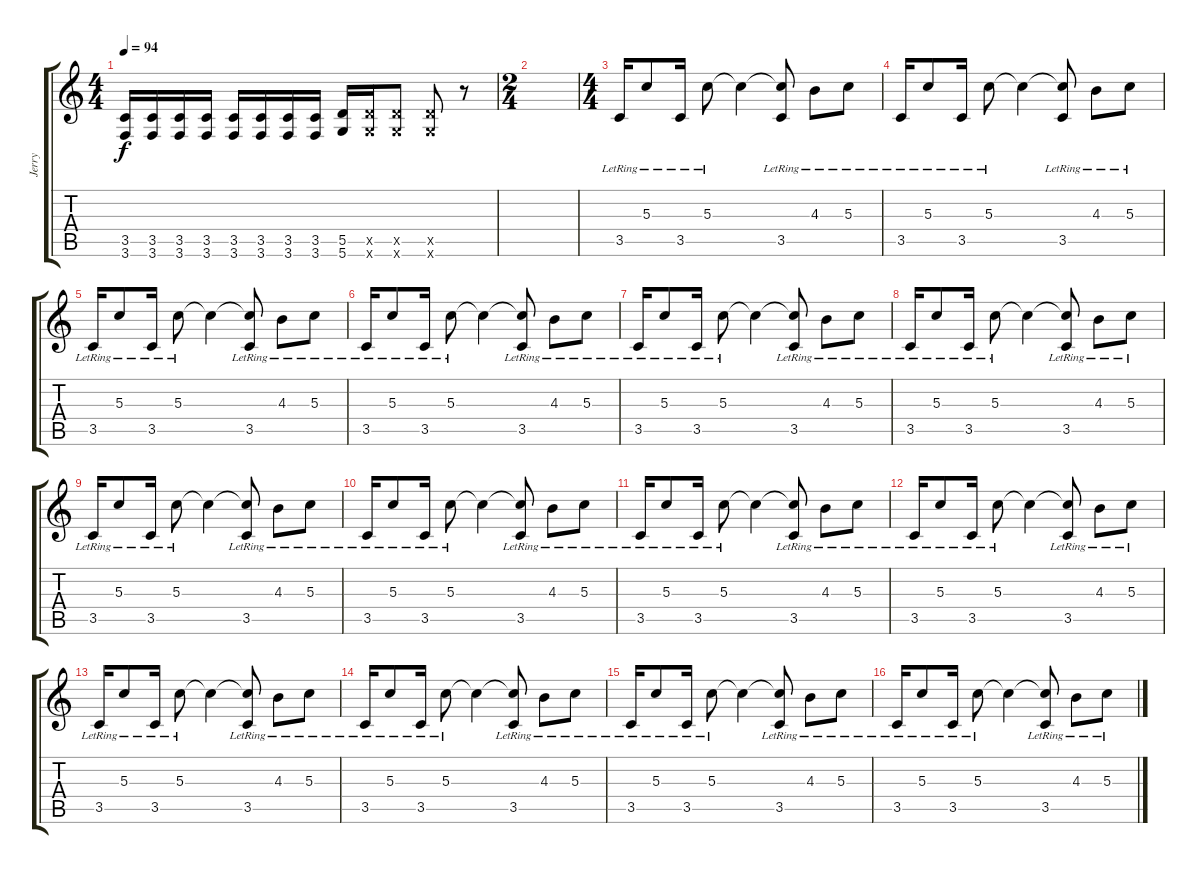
\track ("Jerry" "Jerry") {instrument distortionguitar}
\staff {score tabs}
\tuning (E4 B3 G3 D3 A2 D2) {hide}
\ts (4 4)
\tempo 94
\clef g2
\ks c
(3.5 3.6).16{dy f} (3.5 3.6).16 (3.5 3.6).16 (3.5 3.6).16 (3.5 3.6).16 (3.5 3.6).16 (3.5 3.6).16 (3.5 3.6).16 (5.5 5.6).16 (5.5{x} 5.6{x}).16 (5.5{x} 5.6{x}).8 (5.5{x} 5.6{x}).8 r.8 |
\ts (2 4)
|
\ts (4 4)
3.5{lr}.16{instrument electricguitarclean} 5.3{lr}.8 3.5{lr}.16 5.3{lr}.8 5.3{t}.4 (5.3{t} 3.5{lr}).8 4.3{lr}.8 5.3{lr}.8 |
3.5{lr}.16 5.3{lr}.8 3.5{lr}.16 5.3{lr}.8 5.3{t}.4 (5.3{t} 3.5{lr}).8 4.3{lr}.8 5.3{lr}.8 |
3.5{lr}.16 5.3{lr}.8 3.5{lr}.16 5.3{lr}.8 5.3{t}.4 (5.3{t} 3.5{lr}).8 4.3{lr}.8 5.3{lr}.8 |
3.5{lr}.16 5.3{lr}.8 3.5{lr}.16 5.3{lr}.8 5.3{t}.4 (5.3{t} 3.5{lr}).8 4.3{lr}.8 5.3{lr}.8 |
3.5{lr}.16 5.3{lr}.8 3.5{lr}.16 5.3{lr}.8 5.3{t}.4 (5.3{t} 3.5{lr}).8 4.3{lr}.8 5.3{lr}.8 |
3.5{lr}.16 5.3{lr}.8 3.5{lr}.16 5.3{lr}.8 5.3{t}.4 (5.3{t} 3.5{lr}).8 4.3{lr}.8 5.3{lr}.8 |
3.5{lr}.16 5.3{lr}.8 3.5{lr}.16 5.3{lr}.8 5.3{t}.4 (5.3{t} 3.5{lr}).8 4.3{lr}.8 5.3{lr}.8 |
3.5{lr}.16 5.3{lr}.8 3.5{lr}.16 5.3{lr}.8 5.3{t}.4 (5.3{t} 3.5{lr}).8 4.3{lr}.8 5.3{lr}.8 |
3.5{lr}.16 5.3{lr}.8 3.5{lr}.16 5.3{lr}.8 5.3{t}.4 (5.3{t} 3.5{lr}).8 4.3{lr}.8 5.3{lr}.8 |
3.5{lr}.16 5.3{lr}.8 3.5{lr}.16 5.3{lr}.8 5.3{t}.4 (5.3{t} 3.5{lr}).8 4.3{lr}.8 5.3{lr}.8 |
3.5{lr}.16 5.3{lr}.8 3.5{lr}.16 5.3{lr}.8 5.3{t}.4 (5.3{t} 3.5{lr}).8 4.3{lr}.8 5.3{lr}.8 |
3.5{lr}.16 5.3{lr}.8 3.5{lr}.16 5.3{lr}.8 5.3{t}.4 (5.3{t} 3.5{lr}).8 4.3{lr}.8 5.3{lr}.8 |
3.5{lr}.16 5.3{lr}.8 3.5{lr}.16 5.3{lr}.8 5.3{t}.4 (5.3{t} 3.5{lr}).8 4.3{lr}.8 5.3{lr}.8 |
3.5{lr}.16 5.3{lr}.8 3.5{lr}.16 5.3{lr}.8 5.3{t}.4 (5.3{t} 3.5{lr}).8 4.3{lr}.8 5.3{lr}.8
